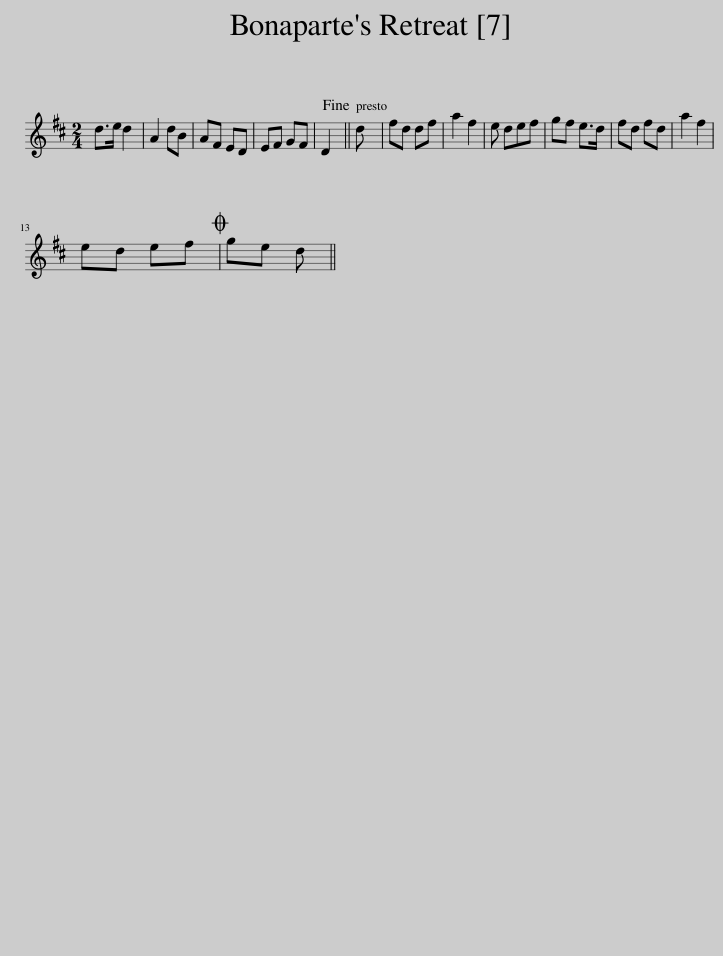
X:1
L:1/8
M:2/4
I:linebreak $
K:D
V:1 treble
V:1
 d>e d2 | A2 dB | AF ED | EF GF | D2!fine! || %5
 d | fd df | a2 f2 | e def | gf e>d | %10
 fd fd | a2 f2 |$ ed ef |O ge d || %14
